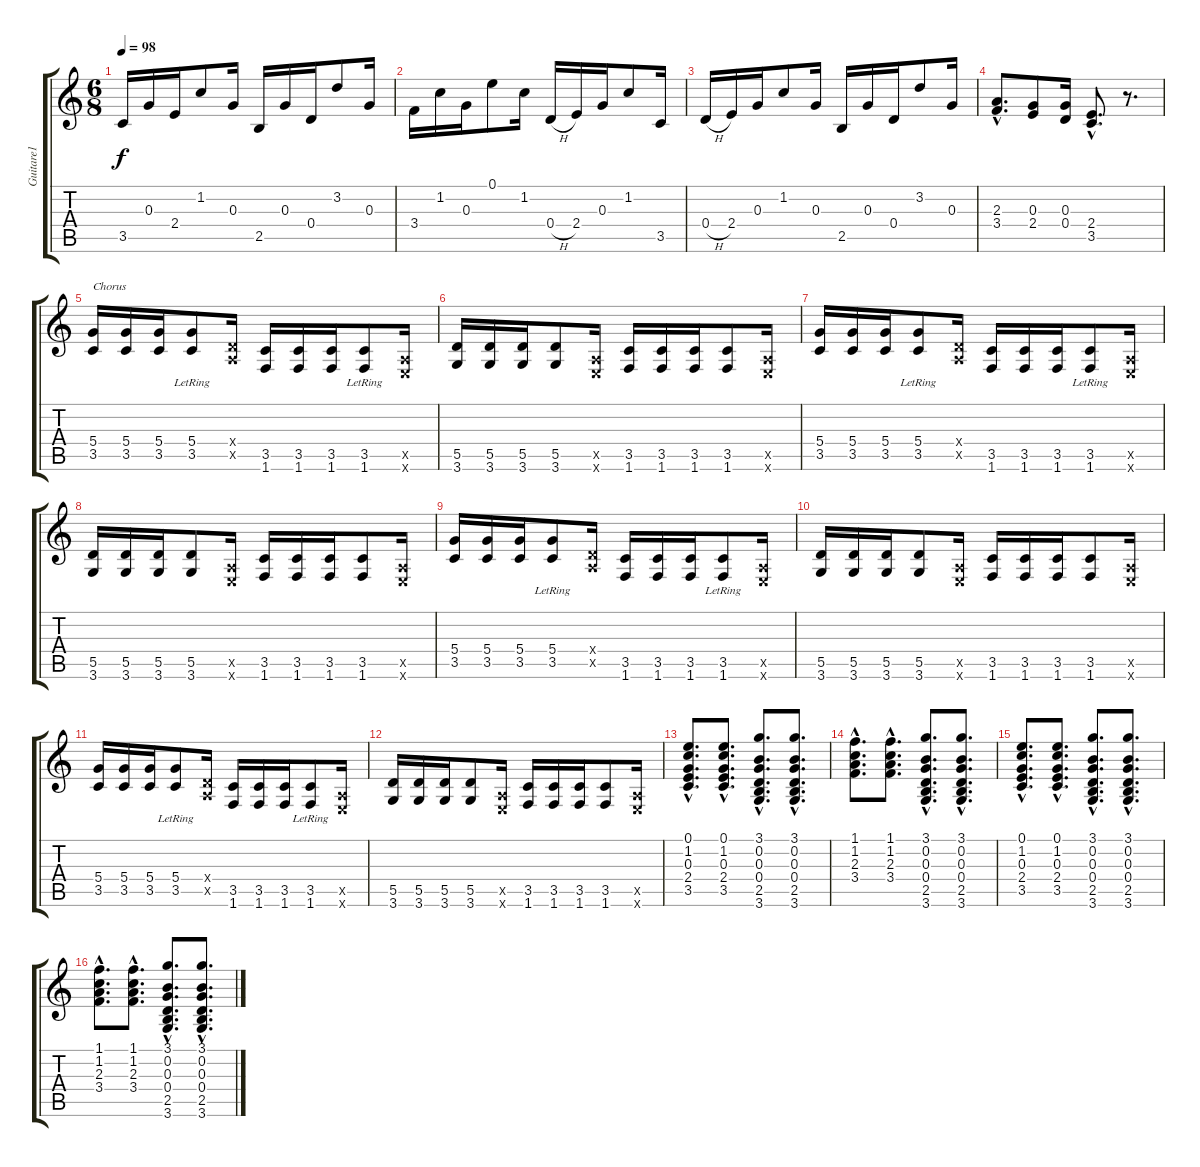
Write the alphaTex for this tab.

\track ("Guitare1" "Guitare1") {instrument acousticguitarsteel}
\staff {score tabs}
\tuning (E4 B3 G3 D3 A2 E2) {hide}
\ts (6 8)
\tempo 98
\clef g2
\ks c
3.5.16{dy f instrument acousticguitarsteel} 0.3.16 2.4.16 1.2.8 0.3.16 2.5.16 0.3.16 0.4.16 3.2.8 0.3.16 |
3.4.16 1.2.16 0.3.16 0.1.8 1.2.16 0.4{h}.16 2.4.16 0.3.16 1.2.8 3.5.16 |
0.4{h}.16 2.4.16 0.3.16 1.2.8 0.3.16 2.5.16 0.3.16 0.4.16 3.2.8 0.3.16 |
(2.3{hac} 3.4{hac}).8{d} (0.3 2.4).8 (0.3 0.4).16 (2.4{hac} 3.5{hac}).8{d} r.8{d} |
(5.4 3.5).16{txt "Chorus"} (5.4 3.5).16 (5.4 3.5).16 (5.4{lr} 3.5{lr}).8 (0.4{x} 0.5{x}).16 (3.5 1.6).16 (3.5 1.6).16 (3.5 1.6).16 (3.5{lr} 1.6{lr}).8 (0.5{x} 0.6{x}).16 |
(5.5 3.6).16 (5.5 3.6).16 (5.5 3.6).16 (5.5 3.6).8 (0.5{x} 0.6{x}).16 (3.5 1.6).16 (3.5 1.6).16 (3.5 1.6).16 (3.5 1.6).8 (0.5{x} 0.6{x}).16 |
(5.4 3.5).16 (5.4 3.5).16 (5.4 3.5).16 (5.4{lr} 3.5{lr}).8 (0.4{x} 0.5{x}).16 (3.5 1.6).16 (3.5 1.6).16 (3.5 1.6).16 (3.5{lr} 1.6{lr}).8 (0.5{x} 0.6{x}).16 |
(5.5 3.6).16 (5.5 3.6).16 (5.5 3.6).16 (5.5 3.6).8 (0.5{x} 0.6{x}).16 (3.5 1.6).16 (3.5 1.6).16 (3.5 1.6).16 (3.5 1.6).8 (0.5{x} 0.6{x}).16 |
(5.4 3.5).16 (5.4 3.5).16 (5.4 3.5).16 (5.4{lr} 3.5{lr}).8 (0.4{x} 0.5{x}).16 (3.5 1.6).16 (3.5 1.6).16 (3.5 1.6).16 (3.5{lr} 1.6{lr}).8 (0.5{x} 0.6{x}).16 |
(5.5 3.6).16 (5.5 3.6).16 (5.5 3.6).16 (5.5 3.6).8 (0.5{x} 0.6{x}).16 (3.5 1.6).16 (3.5 1.6).16 (3.5 1.6).16 (3.5 1.6).8 (0.5{x} 0.6{x}).16 |
(5.4 3.5).16 (5.4 3.5).16 (5.4 3.5).16 (5.4{lr} 3.5{lr}).8 (0.4{x} 0.5{x}).16 (3.5 1.6).16 (3.5 1.6).16 (3.5 1.6).16 (3.5{lr} 1.6{lr}).8 (0.5{x} 0.6{x}).16 |
(5.5 3.6).16 (5.5 3.6).16 (5.5 3.6).16 (5.5 3.6).8 (0.5{x} 0.6{x}).16 (3.5 1.6).16 (3.5 1.6).16 (3.5 1.6).16 (3.5 1.6).8 (0.5{x} 0.6{x}).16 |
(0.1{hac} 1.2{hac} 0.3{hac} 2.4{hac} 3.5{hac}).8{d} (0.1{hac} 1.2{hac} 0.3{hac} 2.4{hac} 3.5{hac}).8{d} (3.1{hac} 0.2{hac} 0.3{hac} 0.4{hac} 2.5{hac} 3.6{hac}).8{d} (3.1{hac} 0.2{hac} 0.3{hac} 0.4{hac} 2.5{hac} 3.6{hac}).8{d} |
(1.1{hac} 1.2{hac} 2.3{hac} 3.4{hac}).8{d} (1.1{hac} 1.2{hac} 2.3{hac} 3.4{hac}).8{d} (3.1{hac} 0.2{hac} 0.3{hac} 0.4{hac} 2.5{hac} 3.6{hac}).8{d} (3.1{hac} 0.2{hac} 0.3{hac} 0.4{hac} 2.5{hac} 3.6{hac}).8{d} |
(0.1{hac} 1.2{hac} 0.3{hac} 2.4{hac} 3.5{hac}).8{d} (0.1{hac} 1.2{hac} 0.3{hac} 2.4{hac} 3.5{hac}).8{d} (3.1{hac} 0.2{hac} 0.3{hac} 0.4{hac} 2.5{hac} 3.6{hac}).8{d} (3.1{hac} 0.2{hac} 0.3{hac} 0.4{hac} 2.5{hac} 3.6{hac}).8{d} |
(1.1{hac} 1.2{hac} 2.3{hac} 3.4{hac}).8{d} (1.1{hac} 1.2{hac} 2.3{hac} 3.4{hac}).8{d} (3.1{hac} 0.2{hac} 0.3{hac} 0.4{hac} 2.5{hac} 3.6{hac}).8{d} (3.1{hac} 0.2{hac} 0.3{hac} 0.4{hac} 2.5{hac} 3.6{hac}).8{d}
